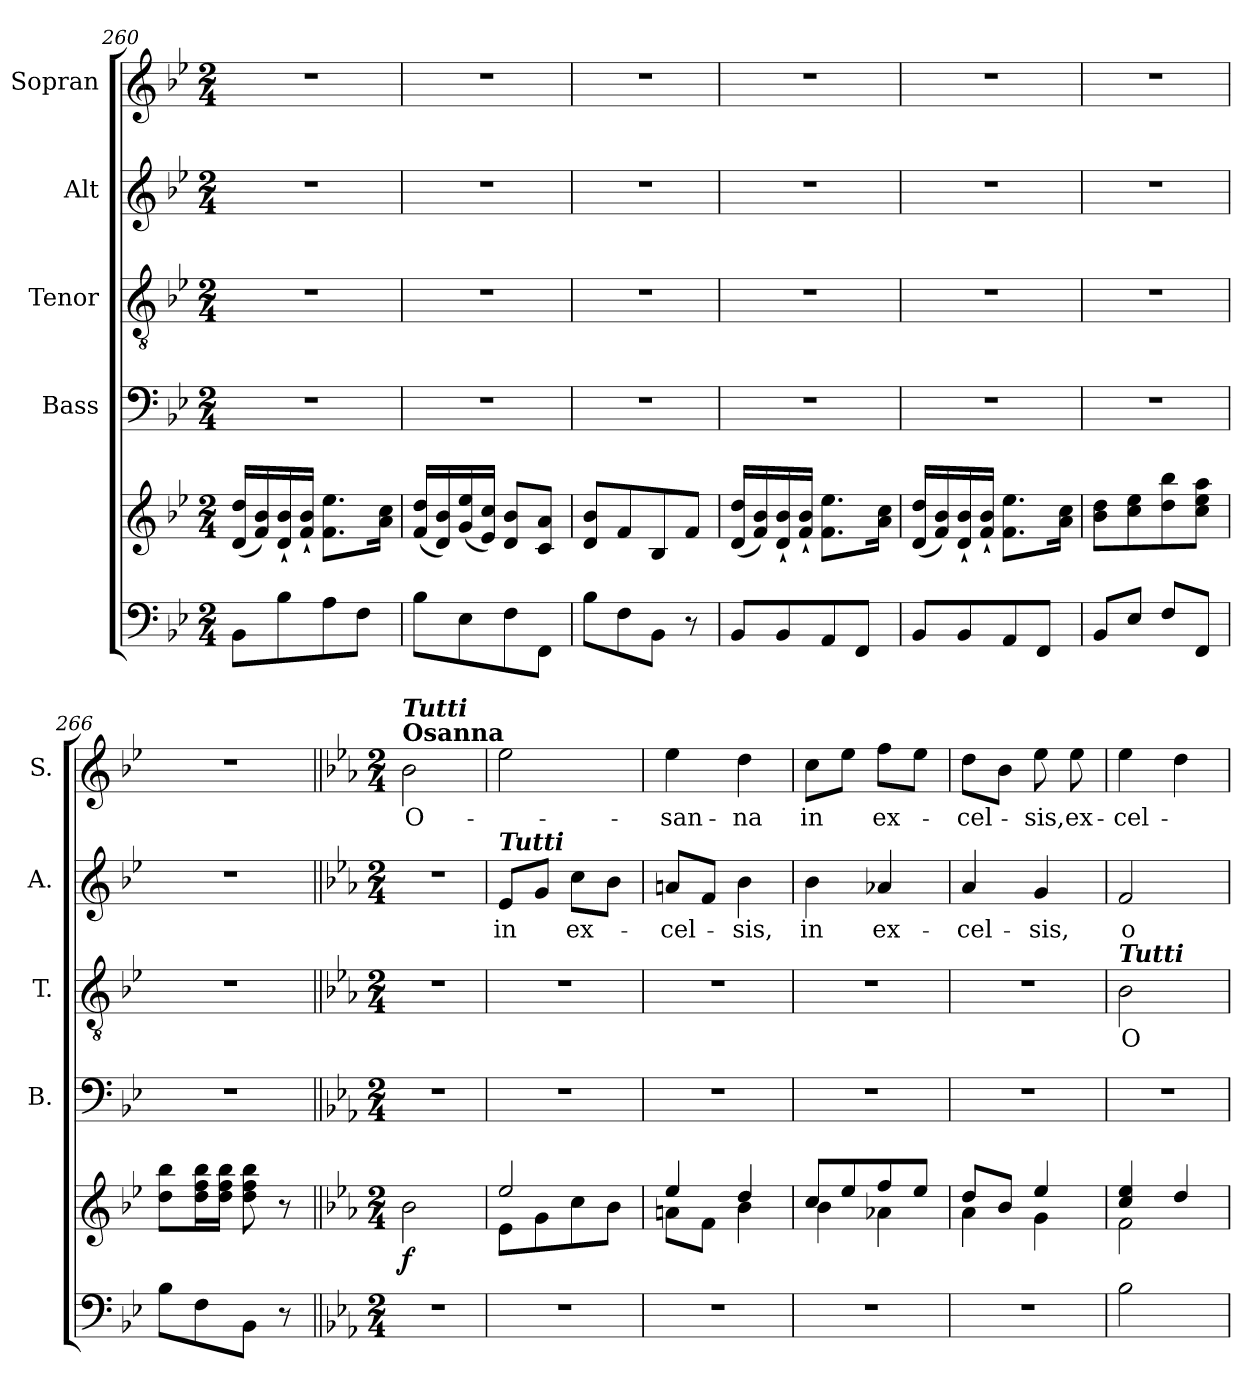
**kern	**kern	**dynam	**kern	**kern	**text	**kern	**text	**kern	**text
*part5	*part5	*part5	*part4	*part3	*part3	*part2	*part2	*part1	*part1
*staff6	*staff5	*staff5/6	*staff4	*staff3	*staff3	*staff2	*staff2	*staff1	*staff1
*	*	*	*I"Bass	*I"Tenor	*	*I"Alt	*	*I"Sopran	*
*	*	*	*I'B.	*I'T.	*	*I'A.	*	*I'S.	*
*clefF4	*clefG2	*	*clefF4	*clefGv2	*	*clefG2	*	*clefG2	*
*k[b-e-]	*k[b-e-]	*	*k[b-e-]	*k[b-e-]	*	*k[b-e-]	*	*k[b-e-]	*
*B-:	*B-:	*	*B-:	*B-:	*	*B-:	*	*B-:	*
*M2/4	*M2/4	*	*M2/4	*M2/4	*	*M2/4	*	*M2/4	*
=260	=260	=260	=260	=260	=260	=260	=260	=260	=260
8BB-\L	(<16d/ 16dd/LL	.	2r	2r	.	2r	.	2r	.
.	16f/ 16b-/)	.	.	.	.	.	.	.	.
8B-\	16d/`< 16b-/`<	.	.	.	.	.	.	.	.
.	16f/`< 16b-/`<JJ	.	.	.	.	.	.	.	.
8A\	8.f\ 8.ee-\L	.	.	.	.	.	.	.	.
8F\J	.	.	.	.	.	.	.	.	.
.	16a\ 16cc\Jk	.	.	.	.	.	.	.	.
=261	=261	=261	=261	=261	=261	=261	=261	=261	=261
8B-\L	(<16f/ 16dd/LL	.	2r	2r	.	2r	.	2r	.
.	16d/ 16b-/)	.	.	.	.	.	.	.	.
8E-\	(<16g/ 16ee-/	.	.	.	.	.	.	.	.
.	16e-/ 16cc/JJ)	.	.	.	.	.	.	.	.
8F\	8d/ 8b-/L	.	.	.	.	.	.	.	.
8FF\J	8c/ 8a/J	.	.	.	.	.	.	.	.
=262	=262	=262	=262	=262	=262	=262	=262	=262	=262
8B-\L	8d/ 8b-/L	.	2r	2r	.	2r	.	2r	.
8F\	8f/	.	.	.	.	.	.	.	.
8BB-\J	8B-/	.	.	.	.	.	.	.	.
8r	8f/J	.	.	.	.	.	.	.	.
=263	=263	=263	=263	=263	=263	=263	=263	=263	=263
8BB-/L	(<16d/ 16dd/LL	.	2r	2r	.	2r	.	2r	.
.	16f/ 16b-/)	.	.	.	.	.	.	.	.
8BB-/	16d/`< 16b-/`<	.	.	.	.	.	.	.	.
.	16f/`< 16b-/`<JJ	.	.	.	.	.	.	.	.
8AA/	8.f\ 8.ee-\L	.	.	.	.	.	.	.	.
8FF/J	.	.	.	.	.	.	.	.	.
.	16a\ 16cc\Jk	.	.	.	.	.	.	.	.
=264	=264	=264	=264	=264	=264	=264	=264	=264	=264
8BB-/L	(<16d/ 16dd/LL	.	2r	2r	.	2r	.	2r	.
.	16f/ 16b-/)	.	.	.	.	.	.	.	.
8BB-/	16d/`< 16b-/`<	.	.	.	.	.	.	.	.
.	16f/`< 16b-/`<JJ	.	.	.	.	.	.	.	.
8AA/	8.f\ 8.ee-\L	.	.	.	.	.	.	.	.
8FF/J	.	.	.	.	.	.	.	.	.
.	16a\ 16cc\Jk	.	.	.	.	.	.	.	.
!!LO:LB:g=z
=265	=265	=265	=265	=265	=265	=265	=265	=265	=265
8BB-/L	8b-\ 8dd\L	.	2r	2r	.	2r	.	2r	.
8E-/J	8cc\ 8ee-\	.	.	.	.	.	.	.	.
8F/L	8dd\ 8bb-\	.	.	.	.	.	.	.	.
8FF/J	8cc\ 8ee-\ 8aa\J	.	.	.	.	.	.	.	.
=266	=266	=266	=266	=266	=266	=266	=266	=266	=266
8B-\L	8dd\ 8bb-\L	.	2r	2r	.	2r	.	2r	.
8F\	16dd\ 16ff\ 16bb-\L	.	.	.	.	.	.	.	.
.	16dd\ 16ff\ 16bb-\JJ	.	.	.	.	.	.	.	.
8BB-\J	8dd\ 8ff\ 8bb-\	.	.	.	.	.	.	.	.
8r	8r	.	.	.	.	.	.	.	.
=267||	=267||	=267||	=267||	=267||	=267||	=267||	=267||	=267||	=267||
*k[b-e-a-]	*k[b-e-a-]	*	*k[b-e-a-]	*k[b-e-a-]	*	*k[b-e-a-]	*	*k[b-e-a-]	*
*E-:	*E-:	*	*E-:	*E-:	*	*E-:	*	*E-:	*
*M2/4	*M2/4	*	*M2/4	*M2/4	*	*M2/4	*	*M2/4	*
!	!	!	!	!	!	!	!	!LO:TX:a:B:t=Osanna	!
!	!	!	!	!	!	!	!	!LO:TX:a:Bi:t=Tutti	!
!	!	!LO:DY:b	!	!	!	!	!	!	!LO:LY:b
2r	2b-\	f	2r	2r	.	2r	.	2b-\	O-
=268	=268	=268	=268	=268	=268	=268	=268	=268	=268
*	*^	*	*	*	*	*	*	*	*
!	!	!	!	!	!	!	!LO:TX:a:Bi:t=Tutti	!	!	!
!	!	!	!	!	!	!	!	!LO:LY:b	!	!
2r	2ee-/	8e-\L	.	2r	2r	.	8e-/L	in	2ee-\	.
.	.	8g\	.	.	.	.	8g/J	.	.	.
!	!	!	!	!	!	!	!	!LO:LY:b	!	!
.	.	8cc\	.	.	.	.	8cc\L	ex-	.	.
.	.	8b-\J	.	.	.	.	8b-\J	.	.	.
=269	=269	=269	=269	=269	=269	=269	=269	=269	=269	=269
!	!	!	!	!	!	!	!	!LO:LY:b	!	!LO:LY:b
2r	4ee-/	8an\L	.	2r	2r	.	8an/L	-cel-	4ee-\	-san-
.	.	8f\J	.	.	.	.	8f/J	.	.	.
!	!	!	!	!	!	!	!	!LO:LY:b	!	!LO:LY:b
.	4dd/	4b-\	.	.	.	.	4b-\	-sis,	4dd\	-na
=270	=270	=270	=270	=270	=270	=270	=270	=270	=270	=270
!	!	!	!	!	!	!	!	!LO:LY:b	!	!LO:LY:b
2r	8cc/L	4b-\	.	2r	2r	.	4b-\	in	8cc\L	in
.	8ee-/	.	.	.	.	.	.	.	8ee-\J	.
!	!	!	!	!	!	!	!	!LO:LY:b	!	!LO:LY:b
.	8ff/	4a-X\	.	.	.	.	4a-X/	ex-	8ff\L	ex-
.	8ee-/J	.	.	.	.	.	.	.	8ee-\J	.
=271	=271	=271	=271	=271	=271	=271	=271	=271	=271	=271
!	!	!	!	!	!	!	!	!LO:LY:b	!	!LO:LY:b
2r	8dd/L	4a-\	.	2r	2r	.	4a-/	-cel-	8dd\L	-cel-
.	8b-/J	.	.	.	.	.	.	.	8b-\J	.
!	!	!	!	!	!	!	!	!LO:LY:b	!	!LO:LY:b
.	4ee-/	4g\	.	.	.	.	4g/	-sis,	8ee-\	-sis,
!	!	!	!	!	!	!	!	!	!	!LO:LY:b
.	.	.	.	.	.	.	.	.	8ee-\	ex-
=272	=272	=272	=272	=272	=272	=272	=272	=272	=272	=272
!	!	!	!	!	!LO:TX:a:Bi:t=Tutti	!	!	!	!	!
!	!	!	!	!	!	!LO:LY:b	!	!LO:LY:b	!	!LO:LY:b
2B-\	4cc/ 4ee-/	2f\	.	2r	2B-\	O-	2f/	o-	4ee-\	-cel-
.	4dd/	.	.	.	.	.	.	.	4dd\	.
*	*v	*v	*	*	*	*	*	*	*	*
=	=	=	=	=	=	=	=	=	=
*-	*-	*-	*-	*-	*-	*-	*-	*-	*-
